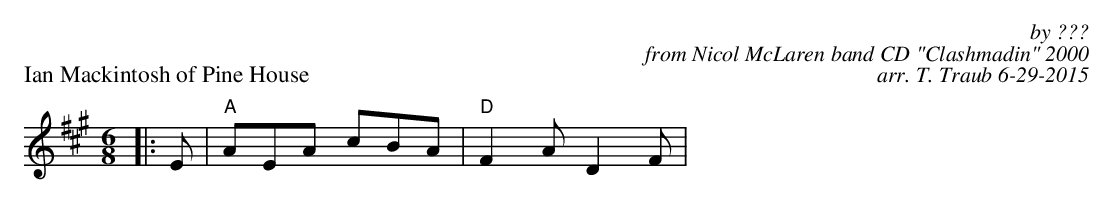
X:1
P: Ian Mackintosh of Pine House
C: by ???
C: from Nicol McLaren band CD "Clashmadin" 2000
C: arr. T. Traub 6-29-2015
M: 6/8
L: 1/8
K: A
|: E|"A"AEA cBA|"D"F2 A D2 F|
